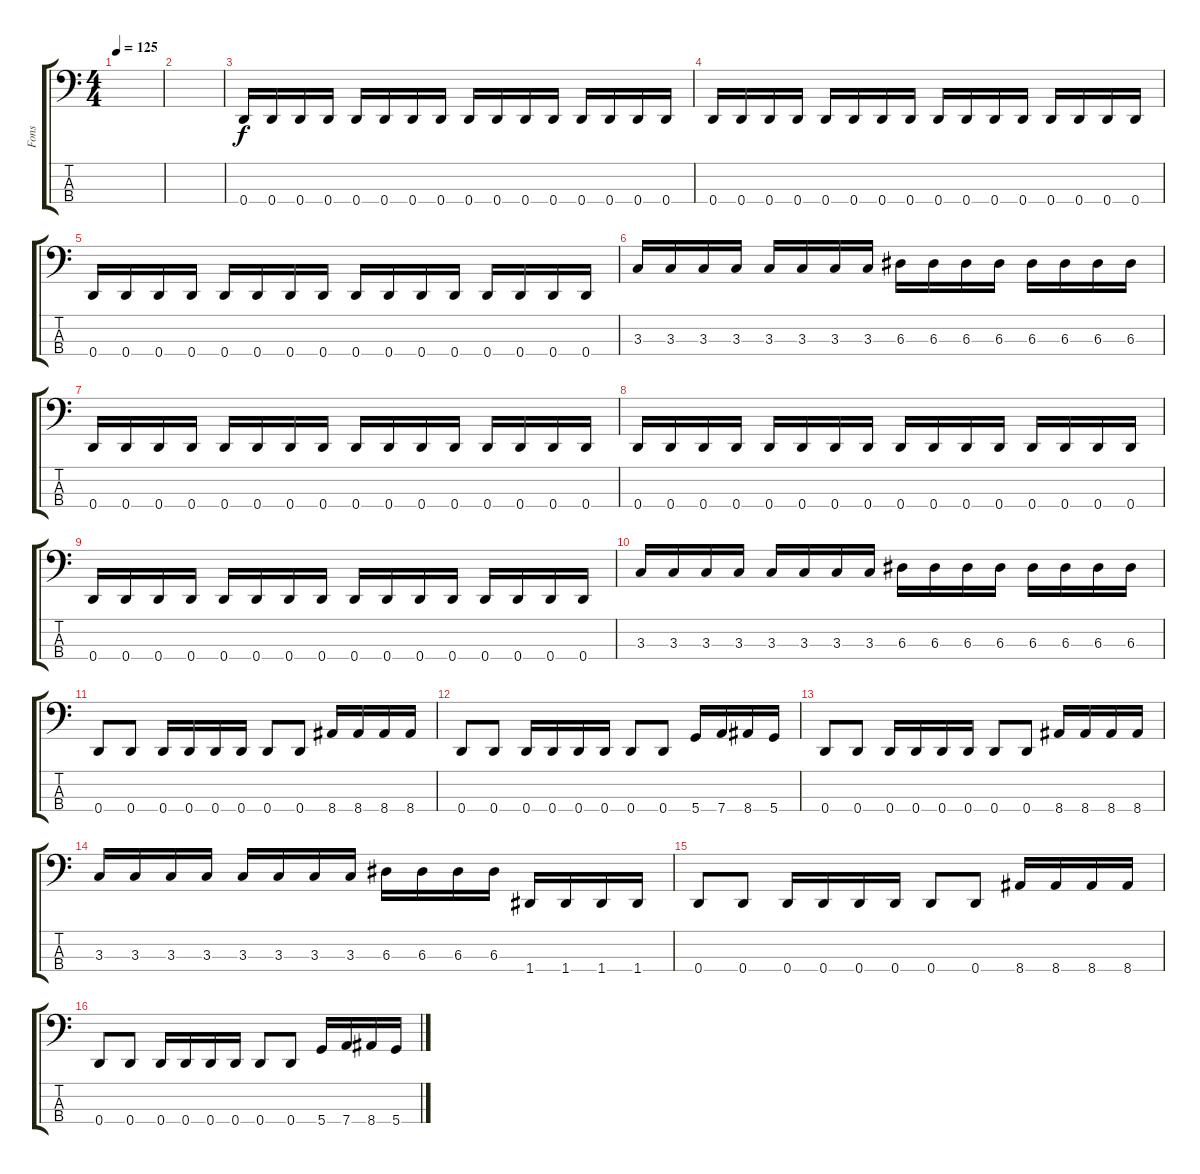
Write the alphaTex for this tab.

\track ("Fons" "Fons") {instrument electricbassfinger}
\staff {score tabs}
\tuning (G2 D2 A1 D1) {hide}
\ts (4 4)
\tempo 125
\clef f4
\ks c
|
|
0.4.16 0.4.16 0.4.16 0.4.16 0.4.16 0.4.16 0.4.16 0.4.16 0.4.16 0.4.16 0.4.16 0.4.16 0.4.16 0.4.16 0.4.16 0.4.16 |
0.4.16 0.4.16 0.4.16 0.4.16 0.4.16 0.4.16 0.4.16 0.4.16 0.4.16 0.4.16 0.4.16 0.4.16 0.4.16 0.4.16 0.4.16 0.4.16 |
0.4.16 0.4.16 0.4.16 0.4.16 0.4.16 0.4.16 0.4.16 0.4.16 0.4.16 0.4.16 0.4.16 0.4.16 0.4.16 0.4.16 0.4.16 0.4.16 |
3.3.16 3.3.16 3.3.16 3.3.16 3.3.16 3.3.16 3.3.16 3.3.16 6.3.16 6.3.16 6.3.16 6.3.16 6.3.16 6.3.16 6.3.16 6.3.16 |
0.4.16 0.4.16 0.4.16 0.4.16 0.4.16 0.4.16 0.4.16 0.4.16 0.4.16 0.4.16 0.4.16 0.4.16 0.4.16 0.4.16 0.4.16 0.4.16 |
0.4.16 0.4.16 0.4.16 0.4.16 0.4.16 0.4.16 0.4.16 0.4.16 0.4.16 0.4.16 0.4.16 0.4.16 0.4.16 0.4.16 0.4.16 0.4.16 |
0.4.16 0.4.16 0.4.16 0.4.16 0.4.16 0.4.16 0.4.16 0.4.16 0.4.16 0.4.16 0.4.16 0.4.16 0.4.16 0.4.16 0.4.16 0.4.16 |
3.3.16 3.3.16 3.3.16 3.3.16 3.3.16 3.3.16 3.3.16 3.3.16 6.3.16 6.3.16 6.3.16 6.3.16 6.3.16 6.3.16 6.3.16 6.3.16 |
0.4.8 0.4.8 0.4.16 0.4.16 0.4.16 0.4.16 0.4.8 0.4.8 8.4.16 8.4.16 8.4.16 8.4.16 |
0.4.8 0.4.8 0.4.16 0.4.16 0.4.16 0.4.16 0.4.8 0.4.8 5.4.16 7.4.16 8.4.16 5.4.16 |
0.4.8 0.4.8 0.4.16 0.4.16 0.4.16 0.4.16 0.4.8 0.4.8 8.4.16 8.4.16 8.4.16 8.4.16 |
3.3.16 3.3.16 3.3.16 3.3.16 3.3.16 3.3.16 3.3.16 3.3.16 6.3.16 6.3.16 6.3.16 6.3.16 1.4.16 1.4.16 1.4.16 1.4.16 |
0.4.8 0.4.8 0.4.16 0.4.16 0.4.16 0.4.16 0.4.8 0.4.8 8.4.16 8.4.16 8.4.16 8.4.16 |
0.4.8 0.4.8 0.4.16 0.4.16 0.4.16 0.4.16 0.4.8 0.4.8 5.4.16 7.4.16 8.4.16 5.4.16
